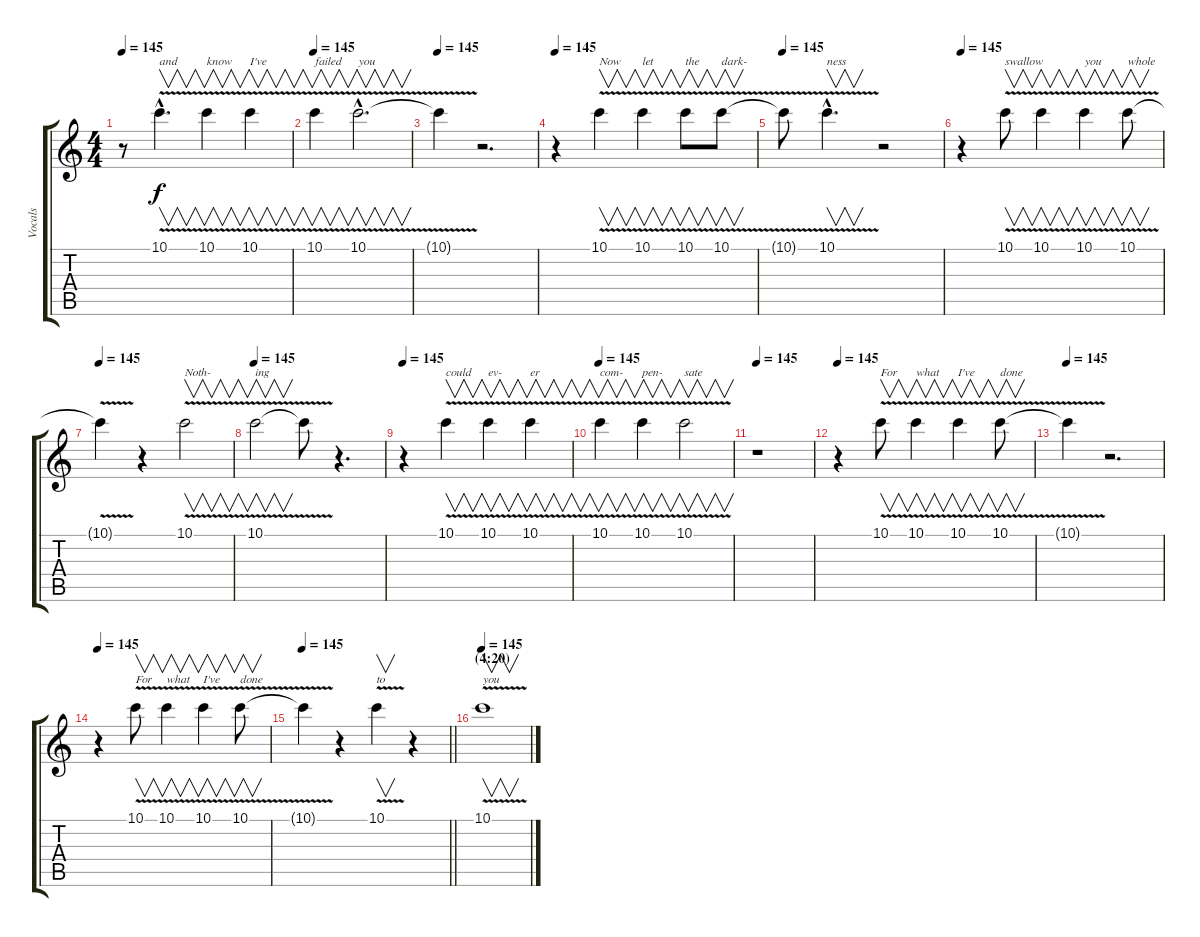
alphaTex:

\track ("Vocals" "Vocals") {instrument guitarharmonics}
\staff {score tabs}
\tuning (D4 A3 F3 C3 G2 C2) {hide}
\ts (4 4)
\tempo 145
\clef g2
\ks c
r.8{dy f} 10.1{v hac}.4{v d txt "and"} 10.1{v}.4{v txt "know"} 10.1{v}.4{v txt "I've"} |
\tempo 145
10.1{v}.4{v txt "failed"} 10.1{v hac}.2{v d txt "you"} |
\tempo 145
10.1{t}.4 r.2{d} |
\tempo 145
r.4 10.1{v}.4{v txt "Now"} 10.1{v}.4{v txt "let"} 10.1{v}.8{v txt "the"} 10.1{v}.8{v txt "dark-"} |
\tempo 145
10.1{t}.8 10.1{v hac}.4{v d txt "ness"} r.2 |
\tempo 145
r.4 10.1{v}.8{v txt "swallow"} 10.1{v}.4{v} 10.1{v}.4{v txt "you"} 10.1{v}.8{v txt "whole"} |
\tempo 145
10.1{t}.4 r.4 10.1{v}.2{v txt "Noth-"} |
\tempo 145
10.1{v}.2{v txt "ing"} 10.1{t}.8 r.4{d} |
\tempo 145
r.4 10.1{v}.4{v txt "could"} 10.1{v}.4{v txt "ev-"} 10.1{v}.4{v txt "er"} |
\tempo 145
10.1{v}.4{v txt "com-"} 10.1{v}.4{v txt "pen-"} 10.1{v}.2{v txt "sate"} |
\tempo 145
r.1 |
\tempo 145
r.4 10.1{v}.8{v txt "For"} 10.1{v}.4{v txt "what"} 10.1{v}.4{v txt "I've"} 10.1{v}.8{v txt "done"} |
\tempo 145
10.1{t}.4 r.2{d} |
\tempo 145
r.4 10.1{v}.8{v txt "For"} 10.1{v}.4{v txt "what"} 10.1{v}.4{v txt "I've"} 10.1{v}.8{v txt "done"} |
\tempo 145
\barLineRight lightlight
10.1{t}.4 r.4 10.1{v}.4{v txt "to"} r.4 |
\section ("" "(4:20)")
\tempo 145
10.1{v}.1{v txt "you"}
